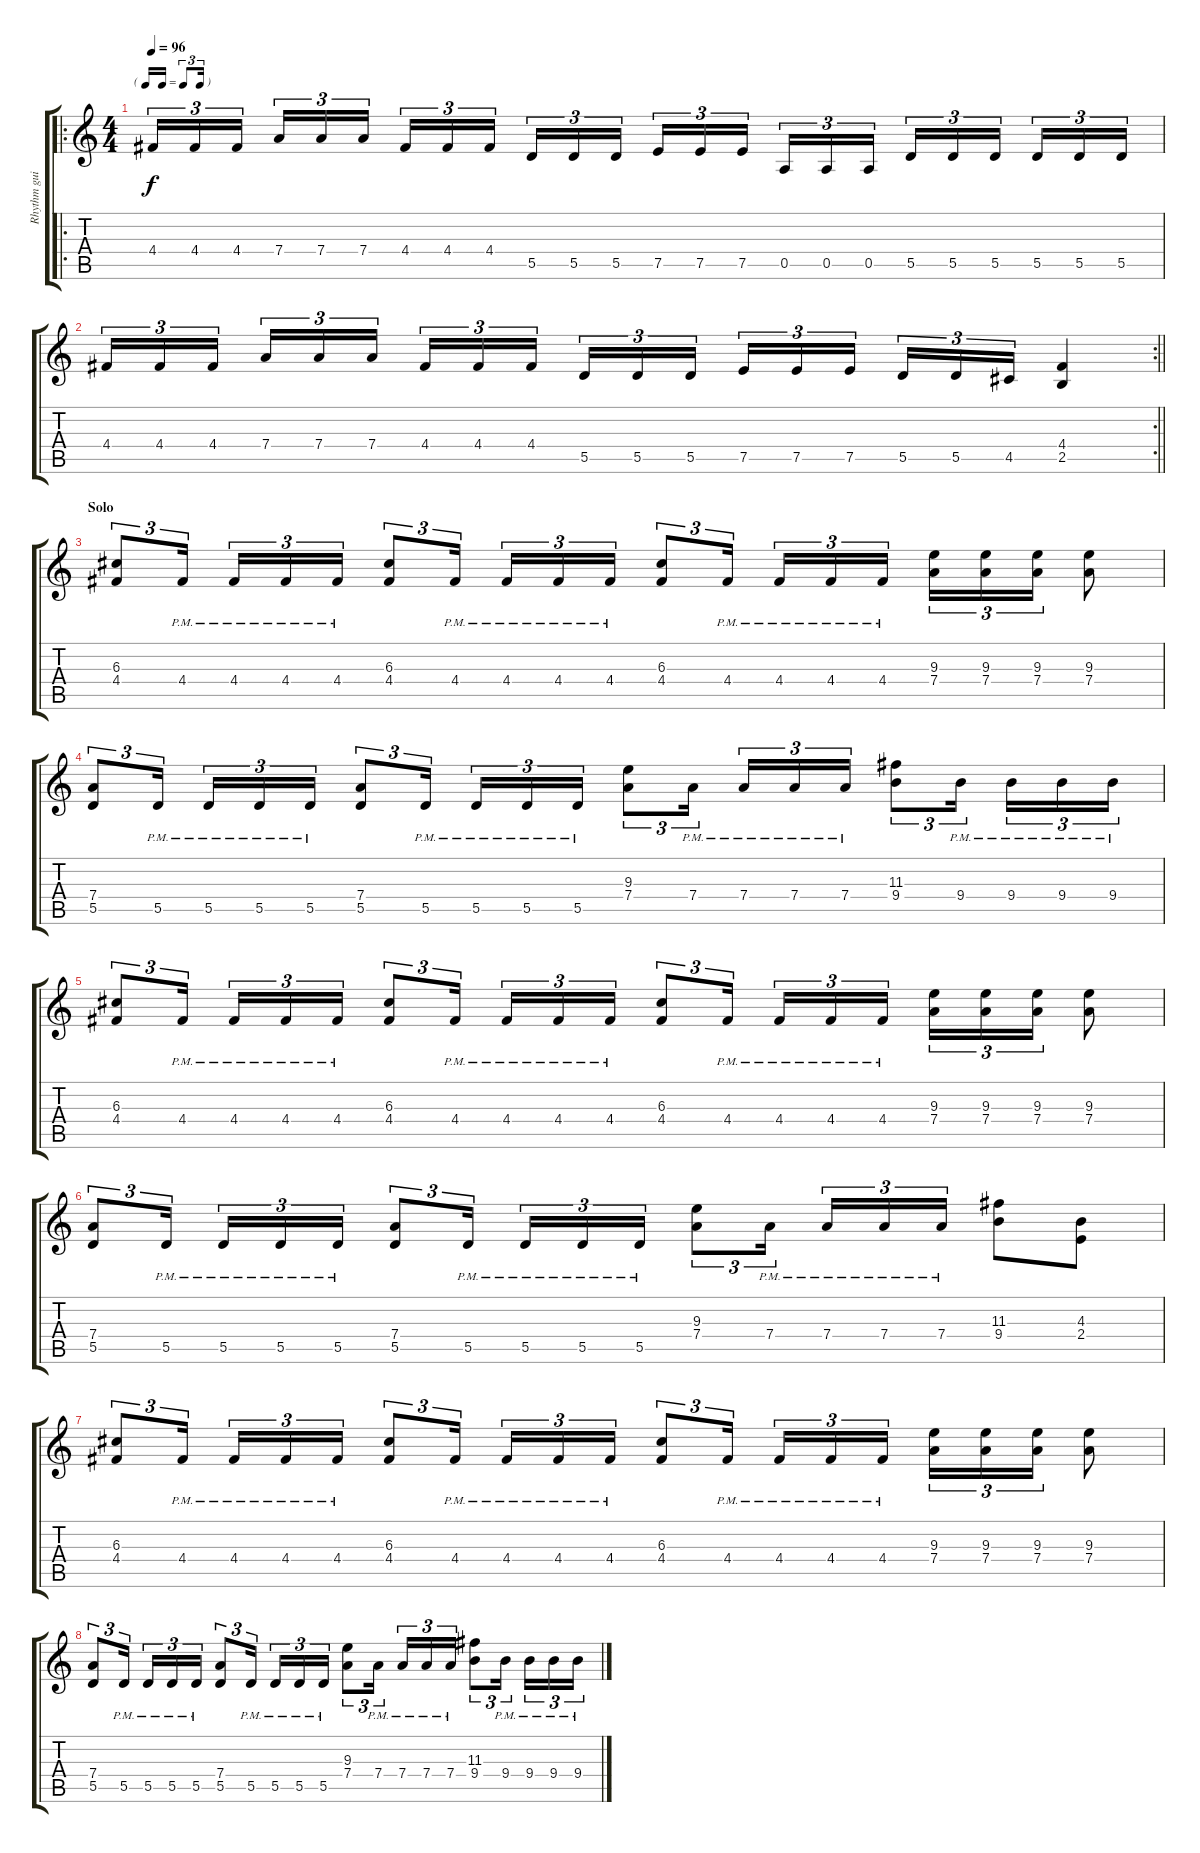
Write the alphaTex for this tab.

\track ("Rhythm guitar" "Rhythm gui") {instrument distortionguitar}
\staff {score tabs}
\tuning (E4 B3 G3 D3 A2 E2) {hide}
\ro
\ts (4 4)
\tf triplet16th
\tempo 96
\clef g2
\ks c
4.4.16{tu (3 2) dy f} 4.4.16{tu (3 2)} 4.4.16{tu (3 2) beam splitsecondary} 7.4.16{tu (3 2)} 7.4.16{tu (3 2)} 7.4.16{tu (3 2)} 4.4.16{tu (3 2)} 4.4.16{tu (3 2)} 4.4.16{tu (3 2) beam splitsecondary} 5.5.16{tu (3 2)} 5.5.16{tu (3 2)} 5.5.16{tu (3 2)} 7.5.16{tu (3 2)} 7.5.16{tu (3 2)} 7.5.16{tu (3 2) beam splitsecondary} 0.5.16{tu (3 2)} 0.5.16{tu (3 2)} 0.5.16{tu (3 2)} 5.5.16{tu (3 2)} 5.5.16{tu (3 2)} 5.5.16{tu (3 2) beam splitsecondary} 5.5.16{tu (3 2)} 5.5.16{tu (3 2)} 5.5.16{tu (3 2)} |
\rc 2
\barLineRight lightlight
4.4.16{tu (3 2)} 4.4.16{tu (3 2)} 4.4.16{tu (3 2) beam splitsecondary} 7.4.16{tu (3 2)} 7.4.16{tu (3 2)} 7.4.16{tu (3 2)} 4.4.16{tu (3 2)} 4.4.16{tu (3 2)} 4.4.16{tu (3 2) beam splitsecondary} 5.5.16{tu (3 2)} 5.5.16{tu (3 2)} 5.5.16{tu (3 2)} 7.5.16{tu (3 2)} 7.5.16{tu (3 2)} 7.5.16{tu (3 2) beam splitsecondary} 5.5.16{tu (3 2)} 5.5.16{tu (3 2)} 4.5.16{tu (3 2)} (4.4 2.5).4 |
\section ("" "Solo")
(6.3 4.4).8{tu (3 2)} 4.4{pm}.16{tu (3 2) beam splitsecondary} 4.4{pm}.16{tu (3 2)} 4.4{pm}.16{tu (3 2)} 4.4{pm}.16{tu (3 2)} (6.3 4.4).8{tu (3 2)} 4.4{pm}.16{tu (3 2) beam splitsecondary} 4.4{pm}.16{tu (3 2)} 4.4{pm}.16{tu (3 2)} 4.4{pm}.16{tu (3 2)} (6.3 4.4).8{tu (3 2)} 4.4{pm}.16{tu (3 2) beam splitsecondary} 4.4{pm}.16{tu (3 2)} 4.4{pm}.16{tu (3 2)} 4.4{pm}.16{tu (3 2)} (9.3 7.4).16{tu (3 2)} (9.3 7.4).16{tu (3 2)} (9.3 7.4).16{tu (3 2)} (9.3 7.4).8 |
(7.4 5.5).8{tu (3 2)} 5.5{pm}.16{tu (3 2) beam splitsecondary} 5.5{pm}.16{tu (3 2)} 5.5{pm}.16{tu (3 2)} 5.5{pm}.16{tu (3 2)} (7.4 5.5).8{tu (3 2)} 5.5{pm}.16{tu (3 2) beam splitsecondary} 5.5{pm}.16{tu (3 2)} 5.5{pm}.16{tu (3 2)} 5.5{pm}.16{tu (3 2)} (9.3 7.4).8{tu (3 2)} 7.4{pm}.16{tu (3 2) beam splitsecondary} 7.4{pm}.16{tu (3 2)} 7.4{pm}.16{tu (3 2)} 7.4{pm}.16{tu (3 2)} (11.3 9.4).8{tu (3 2)} 9.4{pm}.16{tu (3 2) beam splitsecondary} 9.4{pm}.16{tu (3 2)} 9.4{pm}.16{tu (3 2)} 9.4{pm}.16{tu (3 2)} |
(6.3 4.4).8{tu (3 2)} 4.4{pm}.16{tu (3 2) beam splitsecondary} 4.4{pm}.16{tu (3 2)} 4.4{pm}.16{tu (3 2)} 4.4{pm}.16{tu (3 2)} (6.3 4.4).8{tu (3 2)} 4.4{pm}.16{tu (3 2) beam splitsecondary} 4.4{pm}.16{tu (3 2)} 4.4{pm}.16{tu (3 2)} 4.4{pm}.16{tu (3 2)} (6.3 4.4).8{tu (3 2)} 4.4{pm}.16{tu (3 2) beam splitsecondary} 4.4{pm}.16{tu (3 2)} 4.4{pm}.16{tu (3 2)} 4.4{pm}.16{tu (3 2)} (9.3 7.4).16{tu (3 2)} (9.3 7.4).16{tu (3 2)} (9.3 7.4).16{tu (3 2)} (9.3 7.4).8 |
(7.4 5.5).8{tu (3 2)} 5.5{pm}.16{tu (3 2) beam splitsecondary} 5.5{pm}.16{tu (3 2)} 5.5{pm}.16{tu (3 2)} 5.5{pm}.16{tu (3 2)} (7.4 5.5).8{tu (3 2)} 5.5{pm}.16{tu (3 2) beam splitsecondary} 5.5{pm}.16{tu (3 2)} 5.5{pm}.16{tu (3 2)} 5.5{pm}.16{tu (3 2)} (9.3 7.4).8{tu (3 2)} 7.4{pm}.16{tu (3 2) beam splitsecondary} 7.4{pm}.16{tu (3 2)} 7.4{pm}.16{tu (3 2)} 7.4{pm}.16{tu (3 2)} (11.3 9.4).8 (4.3 2.4).8 |
(6.3 4.4).8{tu (3 2)} 4.4{pm}.16{tu (3 2) beam splitsecondary} 4.4{pm}.16{tu (3 2)} 4.4{pm}.16{tu (3 2)} 4.4{pm}.16{tu (3 2)} (6.3 4.4).8{tu (3 2)} 4.4{pm}.16{tu (3 2) beam splitsecondary} 4.4{pm}.16{tu (3 2)} 4.4{pm}.16{tu (3 2)} 4.4{pm}.16{tu (3 2)} (6.3 4.4).8{tu (3 2)} 4.4{pm}.16{tu (3 2) beam splitsecondary} 4.4{pm}.16{tu (3 2)} 4.4{pm}.16{tu (3 2)} 4.4{pm}.16{tu (3 2)} (9.3 7.4).16{tu (3 2)} (9.3 7.4).16{tu (3 2)} (9.3 7.4).16{tu (3 2)} (9.3 7.4).8 |
(7.4 5.5).8{tu (3 2)} 5.5{pm}.16{tu (3 2) beam splitsecondary} 5.5{pm}.16{tu (3 2)} 5.5{pm}.16{tu (3 2)} 5.5{pm}.16{tu (3 2)} (7.4 5.5).8{tu (3 2)} 5.5{pm}.16{tu (3 2) beam splitsecondary} 5.5{pm}.16{tu (3 2)} 5.5{pm}.16{tu (3 2)} 5.5{pm}.16{tu (3 2)} (9.3 7.4).8{tu (3 2)} 7.4{pm}.16{tu (3 2) beam splitsecondary} 7.4{pm}.16{tu (3 2)} 7.4{pm}.16{tu (3 2)} 7.4{pm}.16{tu (3 2)} (11.3 9.4).8{tu (3 2)} 9.4{pm}.16{tu (3 2) beam splitsecondary} 9.4{pm}.16{tu (3 2)} 9.4{pm}.16{tu (3 2)} 9.4{pm}.16{tu (3 2)}
